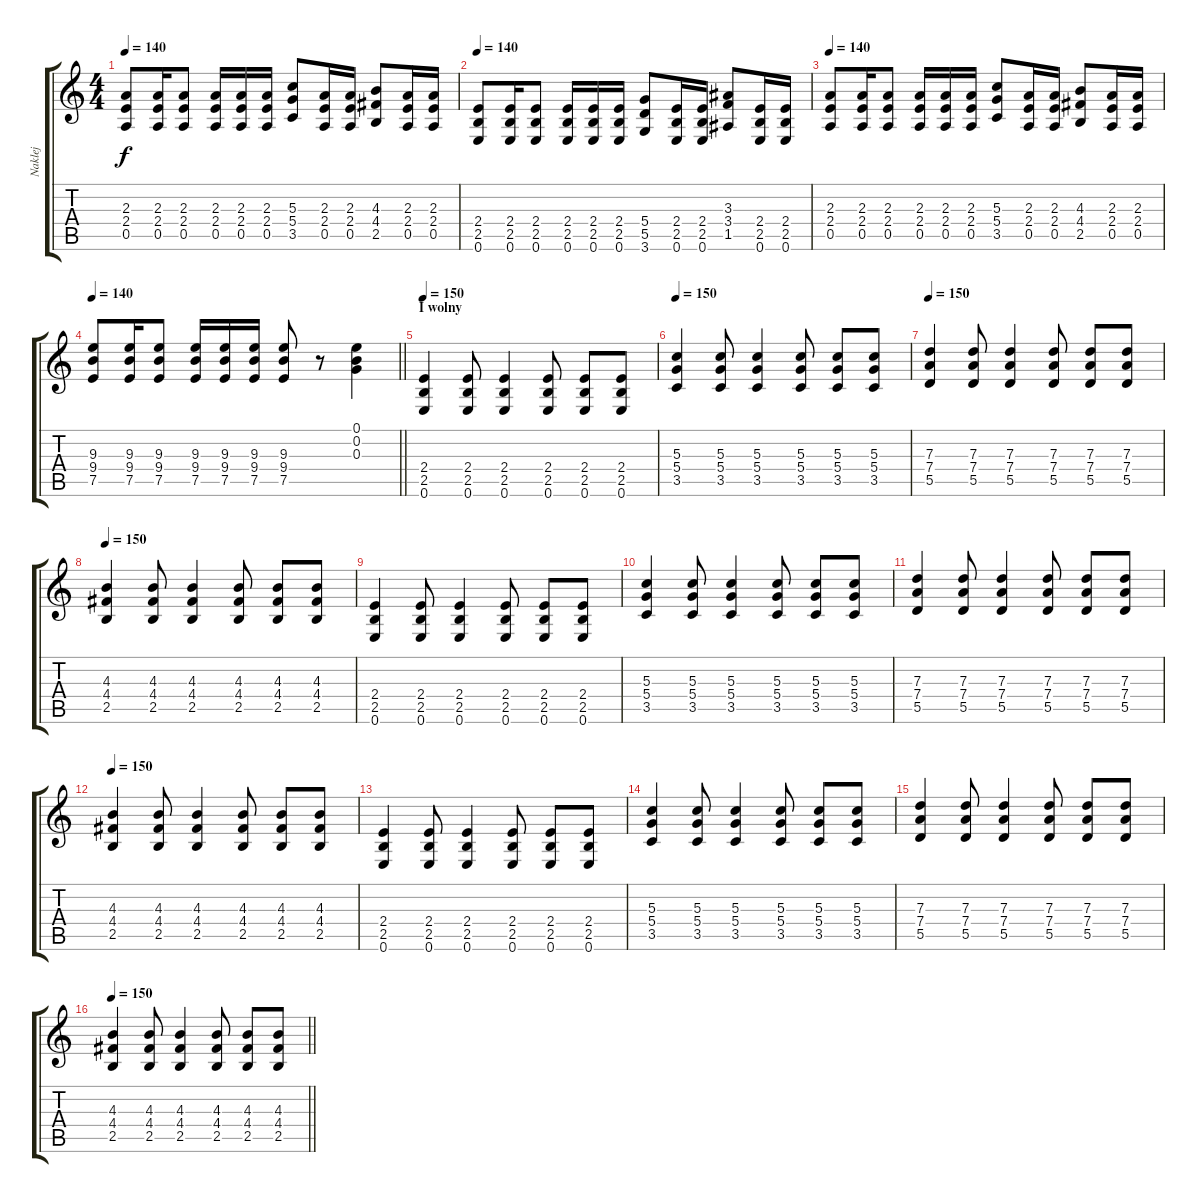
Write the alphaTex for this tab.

\track ("Naklej" "Naklej") {instrument distortionguitar}
\staff {score tabs}
\tuning (E4 B3 G3 D3 A2 E2) {hide}
\ts (4 4)
\tempo 140
\clef g2
\ks c
(2.3 2.4 0.5).8{dy f} (2.3 2.4 0.5).16 (2.3 2.4 0.5).8 (2.3 2.4 0.5).16 (2.3 2.4 0.5).16 (2.3 2.4 0.5).16 (5.3 5.4 3.5).8 (2.3 2.4 0.5).16 (2.3 2.4 0.5).16 (4.3 4.4 2.5).8 (2.3 2.4 0.5).16 (2.3 2.4 0.5).16 |
\tempo 140
(2.4 2.5 0.6).8 (2.4 2.5 0.6).16 (2.4 2.5 0.6).8 (2.4 2.5 0.6).16 (2.4 2.5 0.6).16 (2.4 2.5 0.6).16 (5.4 5.5 3.6).8 (2.4 2.5 0.6).16 (2.4 2.5 0.6).16 (3.3 3.4 1.5).8 (2.4 2.5 0.6).16 (2.4 2.5 0.6).16 |
\tempo 140
(2.3 2.4 0.5).8 (2.3 2.4 0.5).16 (2.3 2.4 0.5).8 (2.3 2.4 0.5).16 (2.3 2.4 0.5).16 (2.3 2.4 0.5).16 (5.3 5.4 3.5).8 (2.3 2.4 0.5).16 (2.3 2.4 0.5).16 (4.3 4.4 2.5).8 (2.3 2.4 0.5).16 (2.3 2.4 0.5).16 |
\tempo 140
\barLineRight lightlight
(9.3 9.4 7.5).8 (9.3 9.4 7.5).16 (9.3 9.4 7.5).8 (9.3 9.4 7.5).16 (9.3 9.4 7.5).16 (9.3 9.4 7.5).16 (9.3 9.4 7.5).8 r.8 (0.1 0.2 0.3).4 |
\section ("" "I wolny")
\tempo 150
(2.4 2.5 0.6).4 (2.4 2.5 0.6).8 (2.4 2.5 0.6).4 (2.4 2.5 0.6).8 (2.4 2.5 0.6).8 (2.4 2.5 0.6).8 |
\tempo 150
(5.3 5.4 3.5).4 (5.3 5.4 3.5).8 (5.3 5.4 3.5).4 (5.3 5.4 3.5).8 (5.3 5.4 3.5).8 (5.3 5.4 3.5).8 |
\tempo 150
(7.3 7.4 5.5).4 (7.3 7.4 5.5).8 (7.3 7.4 5.5).4 (7.3 7.4 5.5).8 (7.3 7.4 5.5).8 (7.3 7.4 5.5).8 |
\tempo 150
(4.3 4.4 2.5).4 (4.3 4.4 2.5).8 (4.3 4.4 2.5).4 (4.3 4.4 2.5).8 (4.3 4.4 2.5).8 (4.3 4.4 2.5).8 |
(2.4 2.5 0.6).4 (2.4 2.5 0.6).8 (2.4 2.5 0.6).4 (2.4 2.5 0.6).8 (2.4 2.5 0.6).8 (2.4 2.5 0.6).8 |
(5.3 5.4 3.5).4 (5.3 5.4 3.5).8 (5.3 5.4 3.5).4 (5.3 5.4 3.5).8 (5.3 5.4 3.5).8 (5.3 5.4 3.5).8 |
(7.3 7.4 5.5).4 (7.3 7.4 5.5).8 (7.3 7.4 5.5).4 (7.3 7.4 5.5).8 (7.3 7.4 5.5).8 (7.3 7.4 5.5).8 |
\tempo 150
(4.3 4.4 2.5).4 (4.3 4.4 2.5).8 (4.3 4.4 2.5).4 (4.3 4.4 2.5).8 (4.3 4.4 2.5).8 (4.3 4.4 2.5).8 |
(2.4 2.5 0.6).4 (2.4 2.5 0.6).8 (2.4 2.5 0.6).4 (2.4 2.5 0.6).8 (2.4 2.5 0.6).8 (2.4 2.5 0.6).8 |
(5.3 5.4 3.5).4 (5.3 5.4 3.5).8 (5.3 5.4 3.5).4 (5.3 5.4 3.5).8 (5.3 5.4 3.5).8 (5.3 5.4 3.5).8 |
(7.3 7.4 5.5).4 (7.3 7.4 5.5).8 (7.3 7.4 5.5).4 (7.3 7.4 5.5).8 (7.3 7.4 5.5).8 (7.3 7.4 5.5).8 |
\tempo 150
\barLineRight lightlight
(4.3 4.4 2.5).4 (4.3 4.4 2.5).8 (4.3 4.4 2.5).4 (4.3 4.4 2.5).8 (4.3 4.4 2.5).8 (4.3 4.4 2.5).8
